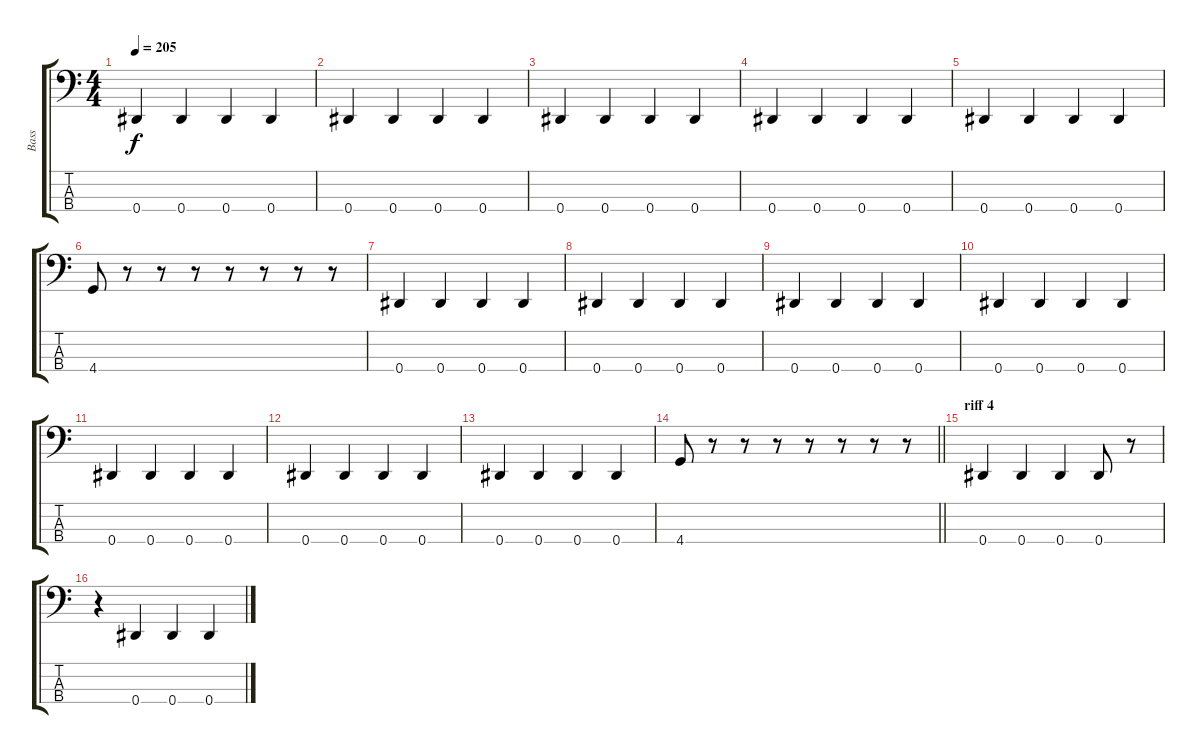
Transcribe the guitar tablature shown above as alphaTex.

\track ("Bass" "Bass") {instrument electricbassfinger}
\staff {score tabs}
\tuning (Gb2 Db2 Ab1 Eb1) {hide}
\ts (4 4)
\tempo 205
\clef f4
\ks c
0.4.4{dy f} 0.4.4 0.4.4 0.4.4 |
0.4.4 0.4.4 0.4.4 0.4.4 |
0.4.4 0.4.4 0.4.4 0.4.4 |
0.4.4 0.4.4 0.4.4 0.4.4 |
0.4.4 0.4.4 0.4.4 0.4.4 |
4.4.8 r.8 r.8 r.8 r.8 r.8 r.8 r.8 |
0.4.4 0.4.4 0.4.4 0.4.4 |
0.4.4 0.4.4 0.4.4 0.4.4 |
0.4.4 0.4.4 0.4.4 0.4.4 |
0.4.4 0.4.4 0.4.4 0.4.4 |
0.4.4 0.4.4 0.4.4 0.4.4 |
0.4.4 0.4.4 0.4.4 0.4.4 |
0.4.4 0.4.4 0.4.4 0.4.4 |
\barLineRight lightlight
4.4.8 r.8 r.8 r.8 r.8 r.8 r.8 r.8 |
\section ("" "riff 4")
0.4.4 0.4.4 0.4.4 0.4.8 r.8 |
r.4 0.4.4 0.4.4 0.4.4
